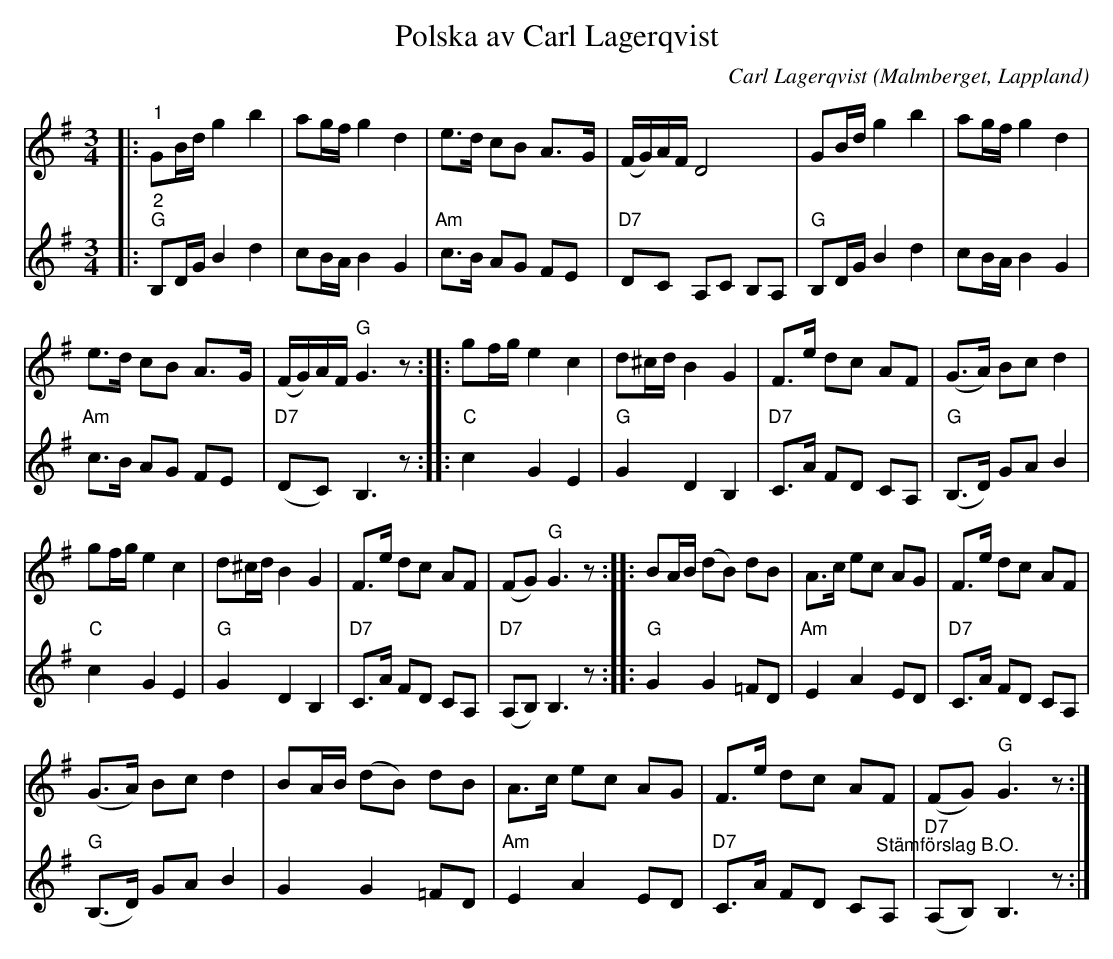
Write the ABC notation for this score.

X:1
T:Polska av Carl Lagerqvist
C:Carl Lagerqvist
O:Malmberget, Lappland
L:1/8
M:3/4
K:G
V:1
|:"^1" GB/d/ g2 b2 | ag/f/ g2 d2 | e>d cB A>G | (F/G/)A/F/ D4 | GB/d/ g2 b2 | ag/f/ g2 d2 |
e>d cB A>G | (F/G/)A/F/"G" G3 z :: gf/g/ e2 c2 | d^c/d/ B2 G2 | F>e dc AF | (G>A) Bc d2 |
gf/g/ e2 c2 | d^c/d/ B2 G2 | F>e dc AF | (FG)"G" G3 z :: BA/B/ (dB) dB | A>c ec AG | F>e dc AF |
(G>A) Bc d2 | BA/B/ (dB) dB | A>c ec AG | F>e dc AF | (FG)"G" G3 z :|
V:2
|:"^2""G" B,D/G/ B2 d2 | cB/A/ B2 G2 |"Am" c>B AG FE |"D7" DC A,C B,A, |"G" B,D/G/ B2 d2 |
cB/A/ B2 G2 |"Am" c>B AG FE |"D7" (DC) B,3 z ::"C" c2 G2 E2 |"G" G2 D2 B,2 |"D7" C>A FD CA, |
"G" (B,>D) GA B2 |"C" c2 G2 E2 |"G" G2 D2 B,2 |"D7" C>A FD CA, |"D7" (A,B,) B,3 z ::
"G" G2 G2 =FD |"Am" E2 A2 ED |"D7" C>A FD CA, |"G" (B,>D) GA B2 | G2 G2 =FD |"Am" E2 A2 ED |
"D7" C>A FD C"^Stämförslag B.O."A, |"D7" (A,B,) B,3 z :|
